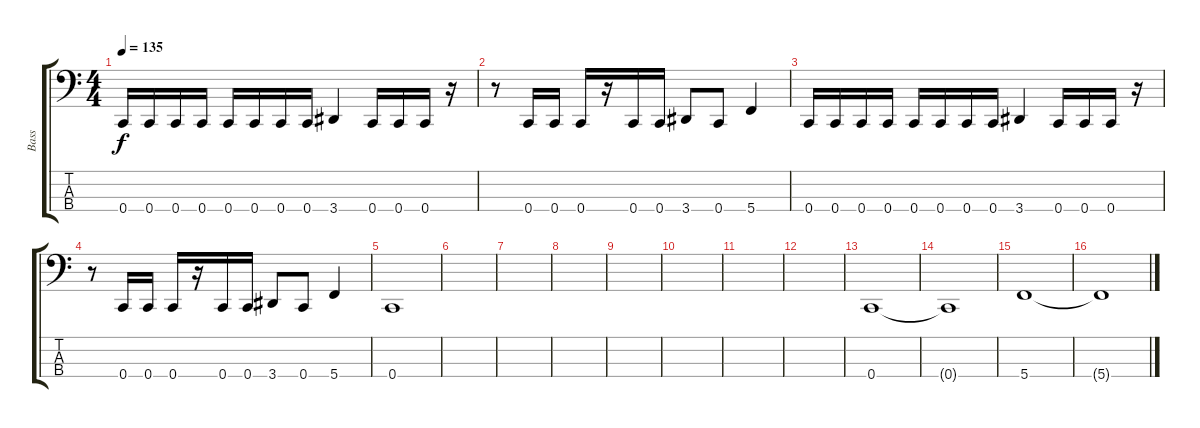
\track ("Bass" "Bass") {instrument electricbassfinger}
\staff {score tabs}
\tuning (F2 C2 G1 C1) {hide}
\ts (4 4)
\tempo 135
\clef f4
\ks c
0.4.16{dy f} 0.4.16 0.4.16 0.4.16 0.4.16 0.4.16 0.4.16 0.4.16 3.4.4 0.4.16 0.4.16 0.4.16 r.16 |
r.8 0.4.16 0.4.16 0.4.16 r.16 0.4.16 0.4.16 3.4.8 0.4.8 5.4.4 |
0.4.16 0.4.16 0.4.16 0.4.16 0.4.16 0.4.16 0.4.16 0.4.16 3.4.4 0.4.16 0.4.16 0.4.16 r.16 |
r.8 0.4.16 0.4.16 0.4.16 r.16 0.4.16 0.4.16 3.4.8 0.4.8 5.4.4 |
0.4.1 |
|
|
|
|
|
|
|
0.4.1 |
0.4{t}.1 |
5.4.1 |
5.4{t}.1
